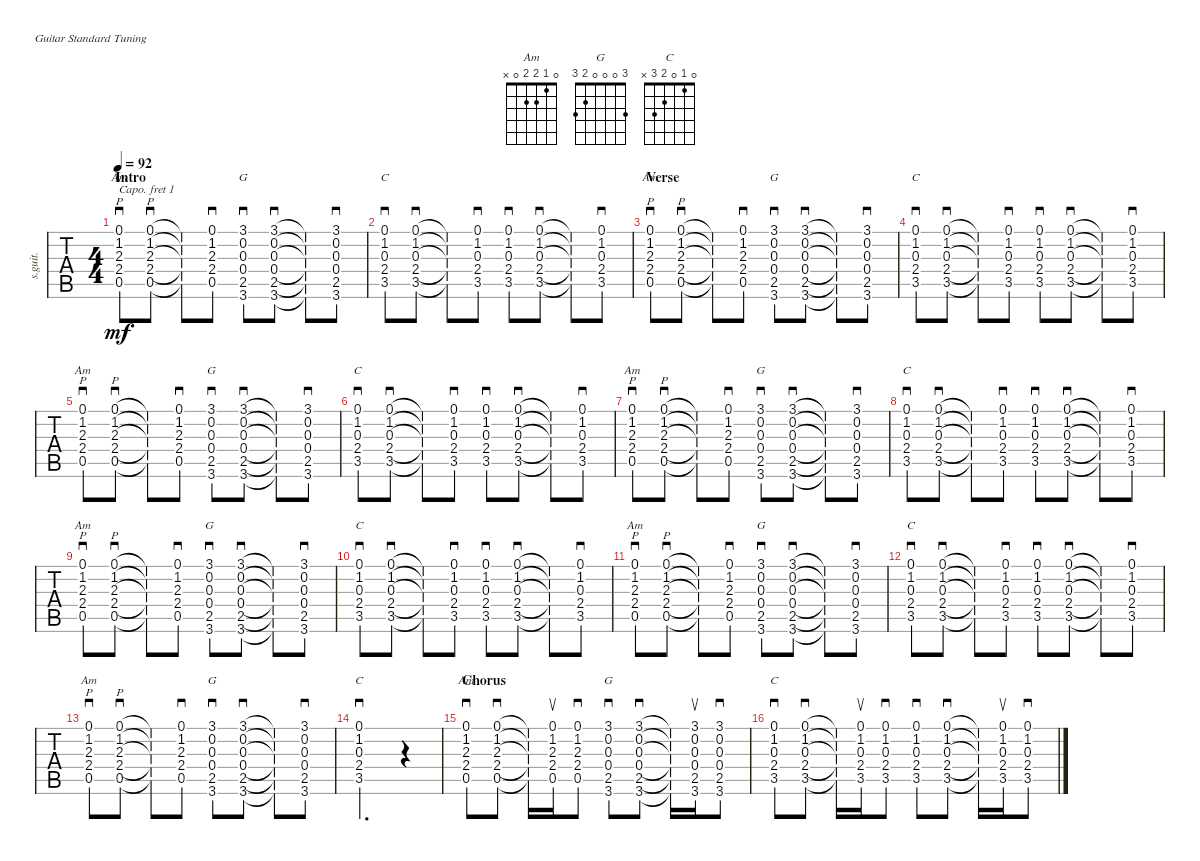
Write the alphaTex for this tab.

\defaultSystemsLayout 4
\bracketExtendMode nobrackets
\track ("HRV Advanced Rhythm" "s.guit.") {instrument acousticguitarsteel}
\staff {tabs}
\capo 1
\tuning (E4 B3 G3 D3 A2 E2)
\displaytranspose 0
\chord ("Am" 0 1 2 2 0 x)
\chord ("G" 3 0 0 0 2 3)
\chord ("C" 0 1 0 2 3 x)
\ts (4 4)
\section ("" "Intro")
\tempo 92
\clef g2
\ks aminor
(0.5{acc #} 2.4 2.3{acc #} 1.2{acc #} 0.1).8{p sd ch "Am" dy mf instrument acousticguitarsteel} (0.5{acc #} 2.4 2.3{acc #} 1.2{acc #} 0.1).8{p sd} (0.5{t acc #} 2.4{t} 2.3{t acc #} 1.2{t acc #} 0.1{t}).8 (0.5{acc #} 2.4 2.3{acc #} 1.2{acc #} 0.1).8{sd} (2.5 0.4{acc #} 0.3{acc #} 0.2 3.1{acc #} 3.6{acc #}).8{sd ch "G"} (2.5 0.4{acc #} 0.3{acc #} 0.2 3.1{acc #} 3.6{acc #}).8{sd} (2.5{t} 0.4{t acc #} 0.3{t acc #} 0.2{t} 3.1{t acc #} 3.6{t acc #}).8 (2.5 0.4{acc #} 0.3{acc #} 0.2 3.1{acc #} 3.6{acc #}).8{sd} |
(3.5{acc #} 2.4 0.3{acc #} 1.2{acc #} 0.1).8{sd ch "C"} (3.5{acc #} 2.4 0.3{acc #} 1.2{acc #} 0.1).8{sd} (3.5{t acc #} 2.4{t} 0.3{t acc #} 1.2{t acc #} 0.1{t}).8 (3.5{acc #} 2.4 0.3{acc #} 1.2{acc #} 0.1).8{sd} (3.5{acc #} 2.4 0.3{acc #} 1.2{acc #} 0.1).8{sd} (3.5{acc #} 2.4 0.3{acc #} 1.2{acc #} 0.1).8{sd} (3.5{t acc #} 2.4{t} 0.3{t acc #} 1.2{t acc #} 0.1{t}).8 (3.5{acc #} 2.4 0.3{acc #} 1.2{acc #} 0.1).8{sd} |
\section ("" "Verse")
(0.5{acc #} 2.4 2.3{acc #} 1.2{acc #} 0.1).8{p sd ch "Am"} (0.5{acc #} 2.4 2.3{acc #} 1.2{acc #} 0.1).8{p sd} (0.5{t acc #} 2.4{t} 2.3{t acc #} 1.2{t acc #} 0.1{t}).8 (0.5{acc #} 2.4 2.3{acc #} 1.2{acc #} 0.1).8{sd} (2.5 0.4{acc #} 0.3{acc #} 0.2 3.1{acc #} 3.6{acc #}).8{sd ch "G"} (2.5 0.4{acc #} 0.3{acc #} 0.2 3.1{acc #} 3.6{acc #}).8{sd} (2.5{t} 0.4{t acc #} 0.3{t acc #} 0.2{t} 3.1{t acc #} 3.6{t acc #}).8 (2.5 0.4{acc #} 0.3{acc #} 0.2 3.1{acc #} 3.6{acc #}).8{sd} |
(3.5{acc #} 2.4 0.3{acc #} 1.2{acc #} 0.1).8{sd ch "C"} (3.5{acc #} 2.4 0.3{acc #} 1.2{acc #} 0.1).8{sd} (3.5{t acc #} 2.4{t} 0.3{t acc #} 1.2{t acc #} 0.1{t}).8 (3.5{acc #} 2.4 0.3{acc #} 1.2{acc #} 0.1).8{sd} (3.5{acc #} 2.4 0.3{acc #} 1.2{acc #} 0.1).8{sd} (3.5{acc #} 2.4 0.3{acc #} 1.2{acc #} 0.1).8{sd} (3.5{t acc #} 2.4{t} 0.3{t acc #} 1.2{t acc #} 0.1{t}).8 (3.5{acc #} 2.4 0.3{acc #} 1.2{acc #} 0.1).8{sd} |
(0.5{acc #} 2.4 2.3{acc #} 1.2{acc #} 0.1).8{p sd ch "Am"} (0.5{acc #} 2.4 2.3{acc #} 1.2{acc #} 0.1).8{p sd} (0.5{t acc #} 2.4{t} 2.3{t acc #} 1.2{t acc #} 0.1{t}).8 (0.5{acc #} 2.4 2.3{acc #} 1.2{acc #} 0.1).8{sd} (2.5 0.4{acc #} 0.3{acc #} 0.2 3.1{acc #} 3.6{acc #}).8{sd ch "G"} (2.5 0.4{acc #} 0.3{acc #} 0.2 3.1{acc #} 3.6{acc #}).8{sd} (2.5{t} 0.4{t acc #} 0.3{t acc #} 0.2{t} 3.1{t acc #} 3.6{t acc #}).8 (2.5 0.4{acc #} 0.3{acc #} 0.2 3.1{acc #} 3.6{acc #}).8{sd} |
(3.5{acc #} 2.4 0.3{acc #} 1.2{acc #} 0.1).8{sd ch "C"} (3.5{acc #} 2.4 0.3{acc #} 1.2{acc #} 0.1).8{sd} (3.5{t acc #} 2.4{t} 0.3{t acc #} 1.2{t acc #} 0.1{t}).8 (3.5{acc #} 2.4 0.3{acc #} 1.2{acc #} 0.1).8{sd} (3.5{acc #} 2.4 0.3{acc #} 1.2{acc #} 0.1).8{sd} (3.5{acc #} 2.4 0.3{acc #} 1.2{acc #} 0.1).8{sd} (3.5{t acc #} 2.4{t} 0.3{t acc #} 1.2{t acc #} 0.1{t}).8 (3.5{acc #} 2.4 0.3{acc #} 1.2{acc #} 0.1).8{sd} |
(0.5{acc #} 2.4 2.3{acc #} 1.2{acc #} 0.1).8{p sd ch "Am"} (0.5{acc #} 2.4 2.3{acc #} 1.2{acc #} 0.1).8{p sd} (0.5{t acc #} 2.4{t} 2.3{t acc #} 1.2{t acc #} 0.1{t}).8 (0.5{acc #} 2.4 2.3{acc #} 1.2{acc #} 0.1).8{sd} (2.5 0.4{acc #} 0.3{acc #} 0.2 3.1{acc #} 3.6{acc #}).8{sd ch "G"} (2.5 0.4{acc #} 0.3{acc #} 0.2 3.1{acc #} 3.6{acc #}).8{sd} (2.5{t} 0.4{t acc #} 0.3{t acc #} 0.2{t} 3.1{t acc #} 3.6{t acc #}).8 (2.5 0.4{acc #} 0.3{acc #} 0.2 3.1{acc #} 3.6{acc #}).8{sd} |
(3.5{acc #} 2.4 0.3{acc #} 1.2{acc #} 0.1).8{sd ch "C"} (3.5{acc #} 2.4 0.3{acc #} 1.2{acc #} 0.1).8{sd} (3.5{t acc #} 2.4{t} 0.3{t acc #} 1.2{t acc #} 0.1{t}).8 (3.5{acc #} 2.4 0.3{acc #} 1.2{acc #} 0.1).8{sd} (3.5{acc #} 2.4 0.3{acc #} 1.2{acc #} 0.1).8{sd} (3.5{acc #} 2.4 0.3{acc #} 1.2{acc #} 0.1).8{sd} (3.5{t acc #} 2.4{t} 0.3{t acc #} 1.2{t acc #} 0.1{t}).8 (3.5{acc #} 2.4 0.3{acc #} 1.2{acc #} 0.1).8{sd} |
(0.5{acc #} 2.4 2.3{acc #} 1.2{acc #} 0.1).8{p sd ch "Am"} (0.5{acc #} 2.4 2.3{acc #} 1.2{acc #} 0.1).8{p sd} (0.5{t acc #} 2.4{t} 2.3{t acc #} 1.2{t acc #} 0.1{t}).8 (0.5{acc #} 2.4 2.3{acc #} 1.2{acc #} 0.1).8{sd} (2.5 0.4{acc #} 0.3{acc #} 0.2 3.1{acc #} 3.6{acc #}).8{sd ch "G"} (2.5 0.4{acc #} 0.3{acc #} 0.2 3.1{acc #} 3.6{acc #}).8{sd} (2.5{t} 0.4{t acc #} 0.3{t acc #} 0.2{t} 3.1{t acc #} 3.6{t acc #}).8 (2.5 0.4{acc #} 0.3{acc #} 0.2 3.1{acc #} 3.6{acc #}).8{sd} |
(3.5{acc #} 2.4 0.3{acc #} 1.2{acc #} 0.1).8{sd ch "C"} (3.5{acc #} 2.4 0.3{acc #} 1.2{acc #} 0.1).8{sd} (3.5{t acc #} 2.4{t} 0.3{t acc #} 1.2{t acc #} 0.1{t}).8 (3.5{acc #} 2.4 0.3{acc #} 1.2{acc #} 0.1).8{sd} (3.5{acc #} 2.4 0.3{acc #} 1.2{acc #} 0.1).8{sd} (3.5{acc #} 2.4 0.3{acc #} 1.2{acc #} 0.1).8{sd} (3.5{t acc #} 2.4{t} 0.3{t acc #} 1.2{t acc #} 0.1{t}).8 (3.5{acc #} 2.4 0.3{acc #} 1.2{acc #} 0.1).8{sd} |
(0.5{acc #} 2.4 2.3{acc #} 1.2{acc #} 0.1).8{p sd ch "Am"} (0.5{acc #} 2.4 2.3{acc #} 1.2{acc #} 0.1).8{p sd} (0.5{t acc #} 2.4{t} 2.3{t acc #} 1.2{t acc #} 0.1{t}).8 (0.5{acc #} 2.4 2.3{acc #} 1.2{acc #} 0.1).8{sd} (2.5 0.4{acc #} 0.3{acc #} 0.2 3.1{acc #} 3.6{acc #}).8{sd ch "G"} (2.5 0.4{acc #} 0.3{acc #} 0.2 3.1{acc #} 3.6{acc #}).8{sd} (2.5{t} 0.4{t acc #} 0.3{t acc #} 0.2{t} 3.1{t acc #} 3.6{t acc #}).8 (2.5 0.4{acc #} 0.3{acc #} 0.2 3.1{acc #} 3.6{acc #}).8{sd} |
(3.5{acc #} 2.4 0.3{acc #} 1.2{acc #} 0.1).8{sd ch "C"} (3.5{acc #} 2.4 0.3{acc #} 1.2{acc #} 0.1).8{sd} (3.5{t acc #} 2.4{t} 0.3{t acc #} 1.2{t acc #} 0.1{t}).8 (3.5{acc #} 2.4 0.3{acc #} 1.2{acc #} 0.1).8{sd} (3.5{acc #} 2.4 0.3{acc #} 1.2{acc #} 0.1).8{sd} (3.5{acc #} 2.4 0.3{acc #} 1.2{acc #} 0.1).8{sd} (3.5{t acc #} 2.4{t} 0.3{t acc #} 1.2{t acc #} 0.1{t}).8 (3.5{acc #} 2.4 0.3{acc #} 1.2{acc #} 0.1).8{sd} |
(0.5{acc #} 2.4 2.3{acc #} 1.2{acc #} 0.1).8{p sd ch "Am"} (0.5{acc #} 2.4 2.3{acc #} 1.2{acc #} 0.1).8{p sd} (0.5{t acc #} 2.4{t} 2.3{t acc #} 1.2{t acc #} 0.1{t}).8 (0.5{acc #} 2.4 2.3{acc #} 1.2{acc #} 0.1).8{sd} (2.5 0.4{acc #} 0.3{acc #} 0.2 3.1{acc #} 3.6{acc #}).8{sd ch "G"} (2.5 0.4{acc #} 0.3{acc #} 0.2 3.1{acc #} 3.6{acc #}).8{sd} (2.5{t} 0.4{t acc #} 0.3{t acc #} 0.2{t} 3.1{t acc #} 3.6{t acc #}).8 (2.5 0.4{acc #} 0.3{acc #} 0.2 3.1{acc #} 3.6{acc #}).8{sd} |
(3.5{acc #} 2.4 0.3{acc #} 1.2{acc #} 0.1).2{d sd ch "C"} r.4 |
\section ("" "Chorus")
(0.5{acc #} 2.4 2.3{acc #} 1.2{acc #} 0.1).8{sd ch "Am"} (0.5{acc #} 2.4 2.3{acc #} 1.2{acc #} 0.1).8{sd} (0.5{t acc #} 2.4{t} 2.3{t acc #} 1.2{t acc #} 0.1{t}).16 (0.5{acc #} 2.4 2.3{acc #} 1.2{acc #} 0.1).16{su} (0.5{acc #} 2.4 2.3{acc #} 1.2{acc #} 0.1).8{sd} (2.5 0.4{acc #} 0.3{acc #} 0.2 3.1{acc #} 3.6{acc #}).8{sd ch "G"} (2.5 0.4{acc #} 0.3{acc #} 0.2 3.1{acc #} 3.6{acc #}).8{sd} (2.5{t} 0.4{t acc #} 0.3{t acc #} 0.2{t} 3.1{t acc #} 3.6{t acc #}).16 (3.6{acc #} 2.5 0.4{acc #} 0.3{acc #} 0.2 3.1{acc #}).16{su} (2.5 0.4{acc #} 0.3{acc #} 0.2 3.1{acc #} 3.6{acc #}).8{sd} |
(3.5{acc #} 2.4 0.3{acc #} 1.2{acc #} 0.1).8{sd ch "C"} (3.5{acc #} 2.4 0.3{acc #} 1.2{acc #} 0.1).8{sd} (3.5{t acc #} 2.4{t} 0.3{t acc #} 1.2{t acc #} 0.1{t}).16 (3.5{acc #} 2.4 0.3{acc #} 1.2{acc #} 0.1).16{su} (3.5{acc #} 2.4 0.3{acc #} 1.2{acc #} 0.1).8{sd} (3.5{acc #} 2.4 0.3{acc #} 1.2{acc #} 0.1).8{sd} (3.5{acc #} 2.4 0.3{acc #} 1.2{acc #} 0.1).8{sd} (3.5{t acc #} 2.4{t} 0.3{t acc #} 1.2{t acc #} 0.1{t}).16 (3.5{acc #} 2.4 0.3{acc #} 1.2{acc #} 0.1).16{su} (3.5{acc #} 2.4 0.3{acc #} 1.2{acc #} 0.1).8{sd}
